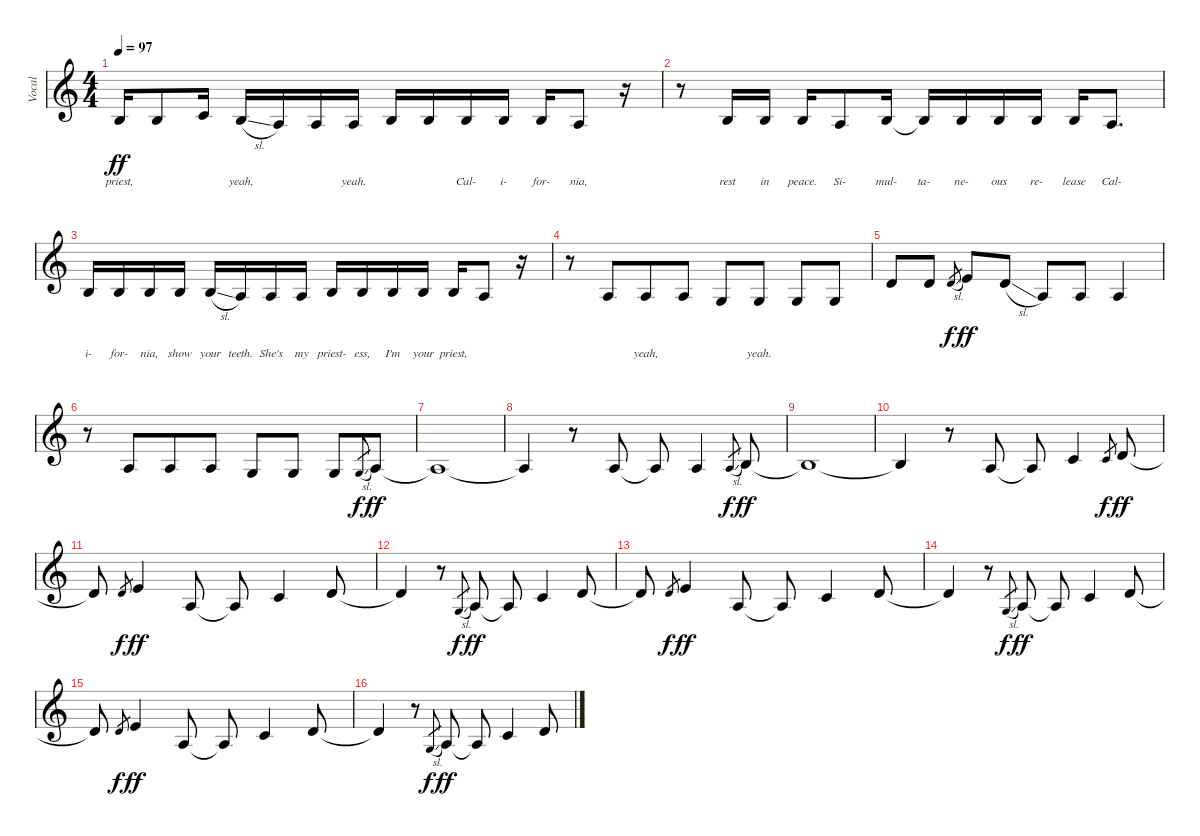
\track ("Vocal" "Vocal") {instrument lead6voice}
\staff {score}
\tuning (E4 B3 G3 D3 A2 E2 B1) {hide}
\ts (4 4)
\tempo 97
\clef g2
\ks aminor
9.4{t}.16{lyrics (0 "priest,") lyrics (1 "") lyrics (2 "") lyrics (3 "") lyrics (4 "") dy ff} 9.4.8{lyrics (0 " ") lyrics (1 "") lyrics (2 "") lyrics (3 "") lyrics (4 "")} 10.4.16{lyrics (0 " ") lyrics (1 "") lyrics (2 "") lyrics (3 "") lyrics (4 "")} 9.4{sl}.16{lyrics (0 "yeah,") lyrics (1 "") lyrics (2 "") lyrics (3 "") lyrics (4 "")} 7.4.16{lyrics (0 " ") lyrics (1 "") lyrics (2 "") lyrics (3 "") lyrics (4 "")} 7.4.16{lyrics (0 " ") lyrics (1 "") lyrics (2 "") lyrics (3 "") lyrics (4 "")} 7.4.16{lyrics (0 "yeah.") lyrics (1 "") lyrics (2 "") lyrics (3 "") lyrics (4 "")} 9.4.16{lyrics (0 " ") lyrics (1 "") lyrics (2 "") lyrics (3 "") lyrics (4 "")} 9.4.16{lyrics (0 " ") lyrics (1 "") lyrics (2 "") lyrics (3 "") lyrics (4 "")} 9.4.16{lyrics (0 "Cal-") lyrics (1 "") lyrics (2 "") lyrics (3 "") lyrics (4 "")} 9.4.16{lyrics (0 "i-") lyrics (1 "") lyrics (2 "") lyrics (3 "") lyrics (4 "")} 9.4.16{lyrics (0 "for-") lyrics (1 "") lyrics (2 "") lyrics (3 "") lyrics (4 "")} 7.4.8{lyrics (0 "nia,") lyrics (1 "") lyrics (2 "") lyrics (3 "") lyrics (4 "")} r.16 |
r.8 9.4.16{lyrics (0 "rest") lyrics (1 "") lyrics (2 "") lyrics (3 "") lyrics (4 "")} 9.4.16{lyrics (0 "in") lyrics (1 "") lyrics (2 "") lyrics (3 "") lyrics (4 "")} 9.4.16{lyrics (0 "peace.") lyrics (1 "") lyrics (2 "") lyrics (3 "") lyrics (4 "")} 7.4.8{lyrics (0 "Si-") lyrics (1 "") lyrics (2 "") lyrics (3 "") lyrics (4 "")} 9.4.16{lyrics (0 "mul-") lyrics (1 "") lyrics (2 "") lyrics (3 "") lyrics (4 "")} 9.4{t}.16{lyrics (0 "ta-") lyrics (1 "") lyrics (2 "") lyrics (3 "") lyrics (4 "")} 9.4.16{lyrics (0 "ne-") lyrics (1 "") lyrics (2 "") lyrics (3 "") lyrics (4 "")} 9.4.16{lyrics (0 "ous") lyrics (1 "") lyrics (2 "") lyrics (3 "") lyrics (4 "")} 9.4.16{lyrics (0 "re-") lyrics (1 "") lyrics (2 "") lyrics (3 "") lyrics (4 "")} 9.4.16{lyrics (0 "lease") lyrics (1 "") lyrics (2 "") lyrics (3 "") lyrics (4 "")} 7.4.8{d lyrics (0 "Cal-") lyrics (1 "") lyrics (2 "") lyrics (3 "") lyrics (4 "")} |
9.4.16{lyrics (0 "i-") lyrics (1 "") lyrics (2 "") lyrics (3 "") lyrics (4 "")} 9.4.16{lyrics (0 "for-") lyrics (1 "") lyrics (2 "") lyrics (3 "") lyrics (4 "")} 9.4.16{lyrics (0 "nia,") lyrics (1 "") lyrics (2 "") lyrics (3 "") lyrics (4 "")} 9.4.16{lyrics (0 "show") lyrics (1 "") lyrics (2 "") lyrics (3 "") lyrics (4 "")} 9.4{sl}.16{lyrics (0 "your") lyrics (1 "") lyrics (2 "") lyrics (3 "") lyrics (4 "")} 7.4.16{lyrics (0 "teeth.") lyrics (1 "") lyrics (2 "") lyrics (3 "") lyrics (4 "")} 7.4.16{lyrics (0 "She's") lyrics (1 "") lyrics (2 "") lyrics (3 "") lyrics (4 "")} 7.4.16{lyrics (0 "my") lyrics (1 "") lyrics (2 "") lyrics (3 "") lyrics (4 "")} 9.4.16{lyrics (0 "priest-") lyrics (1 "") lyrics (2 "") lyrics (3 "") lyrics (4 "")} 9.4.16{lyrics (0 "ess,") lyrics (1 "") lyrics (2 "") lyrics (3 "") lyrics (4 "")} 9.4.16{lyrics (0 "I'm") lyrics (1 "") lyrics (2 "") lyrics (3 "") lyrics (4 "")} 9.4.16{lyrics (0 "your") lyrics (1 "") lyrics (2 "") lyrics (3 "") lyrics (4 "")} 9.4.16{lyrics (0 "priest,") lyrics (1 "") lyrics (2 "") lyrics (3 "") lyrics (4 "")} 7.4.8{lyrics (0 " ") lyrics (1 "") lyrics (2 "") lyrics (3 "") lyrics (4 "")} r.16 |
r.8 7.4.8{lyrics (0 " ") lyrics (1 "") lyrics (2 "") lyrics (3 "") lyrics (4 "") beam merge} 7.4.8{lyrics (0 "yeah,") lyrics (1 "") lyrics (2 "") lyrics (3 "") lyrics (4 "")} 7.4.8{lyrics (0 " ") lyrics (1 "") lyrics (2 "") lyrics (3 "") lyrics (4 "")} 5.4.8{lyrics (0 " ") lyrics (1 "") lyrics (2 "") lyrics (3 "") lyrics (4 "")} 5.4.8{lyrics (0 "yeah.") lyrics (1 "") lyrics (2 "") lyrics (3 "") lyrics (4 "")} 5.4.8{lyrics (0 " ") lyrics (1 "") lyrics (2 "") lyrics (3 "") lyrics (4 "")} 5.4.8{lyrics (0 " ") lyrics (1 "") lyrics (2 "") lyrics (3 "") lyrics (4 "")} |
7.3.8 7.3.8 7.3{sl}.8{gr dy f} 9.3.8{dy ff} 7.3{sl}.8 2.3.8 2.3.8 2.3.4 |
r.8 7.4.8{beam merge} 7.4.8 7.4.8 5.4.8 5.4.8 5.4.8 5.4{sl}.8{gr dy f} 7.4.8{dy ff} |
7.4{t}.1 |
7.4{t}.4 r.8 7.4.8 7.4{t}.8 7.4.4 7.4{sl}.8{gr dy f} 9.4.8{dy ff} |
9.4{t}.1 |
9.4{t}.4 r.8 7.4.8 7.4{t}.8 5.3.4 5.3.8{gr dy f} 7.3.8{dy ff} |
7.3{t}.8 7.3.8{gr dy f} 9.3.4{dy ff} 7.4.8 7.4{t}.8 5.3.4 7.3.8 |
7.3{t}.4 r.8 5.4{sl}.8{gr dy f} 7.4.8{dy ff} 7.4{t}.8 5.3.4 7.3.8 |
7.3{t}.8 7.3.8{gr dy f} 9.3.4{dy ff} 7.4.8 7.4{t}.8 5.3.4 7.3.8 |
7.3{t}.4 r.8 5.4{sl}.8{gr dy f} 7.4.8{dy ff} 7.4{t}.8 5.3.4 7.3.8 |
7.3{t}.8 7.3.8{gr dy f} 9.3.4{dy ff} 7.4.8 7.4{t}.8 5.3.4 7.3.8 |
7.3{t}.4 r.8 5.4{sl}.8{gr dy f} 7.4.8{dy ff} 7.4{t}.8 5.3.4 7.3.8
